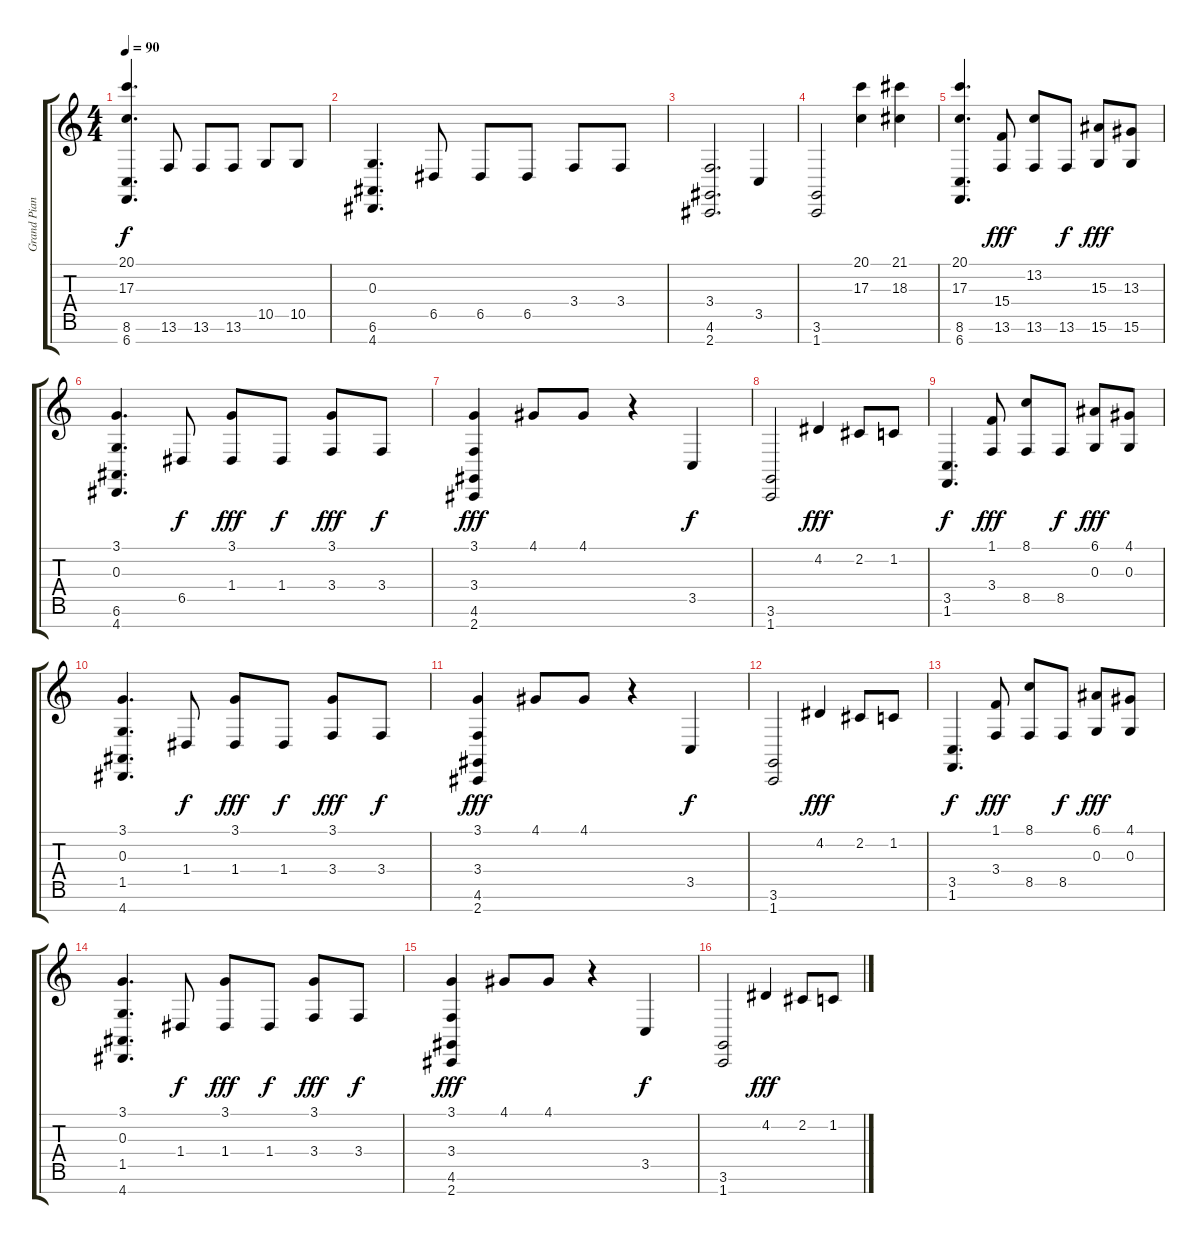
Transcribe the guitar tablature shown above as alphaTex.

\track ("Grand Piano" "Grand Pian") {instrument acousticgrandpiano}
\staff {score tabs}
\tuning (E4 B3 G3 D3 A2 E2 B1) {hide}
\ts (4 4)
\tempo 90
\clef g2
\ks c
(20.1 17.3 8.6 6.7).4{d dy f} 13.6.8 13.6.8 13.6.8 10.5.8 10.5.8 |
(0.3 6.6 4.7).4{d} 6.5.8 6.5.8 6.5.8 3.4.8 3.4.8 |
(3.4 4.6 2.7).2{d} 3.5.4 |
(3.6 1.7).2 (20.1 17.3).4 (21.1 18.3).4 |
(20.1 17.3 8.6 6.7).4{d} (15.4 13.6).8{dy fff} (13.2 13.6).8 13.6.8{dy f} (15.3 15.6).8{dy fff} (13.3 15.6).8 |
(3.1 0.3 6.6 4.7).4{d} 6.5.8{dy f} (3.1 1.4).8{dy fff} 1.4.8{dy f} (3.1 3.4).8{dy fff} 3.4.8{dy f} |
(3.1 3.4 4.6 2.7).4{dy fff} 4.1.8 4.1.8 r.4 3.5.4{dy f} |
(3.6 1.7).2 4.2.4{dy fff} 2.2.8 1.2.8 |
(3.5 1.6).4{d dy f} (1.1 3.4).8{dy fff} (8.1 8.5).8 8.5.8{dy f} (6.1 0.3).8{dy fff} (4.1 0.3).8 |
(3.1 0.3 1.5 4.7).4{d} 1.4.8{dy f} (3.1 1.4).8{dy fff} 1.4.8{dy f} (3.1 3.4).8{dy fff} 3.4.8{dy f} |
(3.1 3.4 4.6 2.7).4{dy fff} 4.1.8 4.1.8 r.4 3.5.4{dy f} |
(3.6 1.7).2 4.2.4{dy fff} 2.2.8 1.2.8 |
(3.5 1.6).4{d dy f} (1.1 3.4).8{dy fff} (8.1 8.5).8 8.5.8{dy f} (6.1 0.3).8{dy fff} (4.1 0.3).8 |
(3.1 0.3 1.5 4.7).4{d} 1.4.8{dy f} (3.1 1.4).8{dy fff} 1.4.8{dy f} (3.1 3.4).8{dy fff} 3.4.8{dy f} |
(3.1 3.4 4.6 2.7).4{dy fff} 4.1.8 4.1.8 r.4 3.5.4{dy f} |
(3.6 1.7).2 4.2.4{dy fff} 2.2.8 1.2.8
